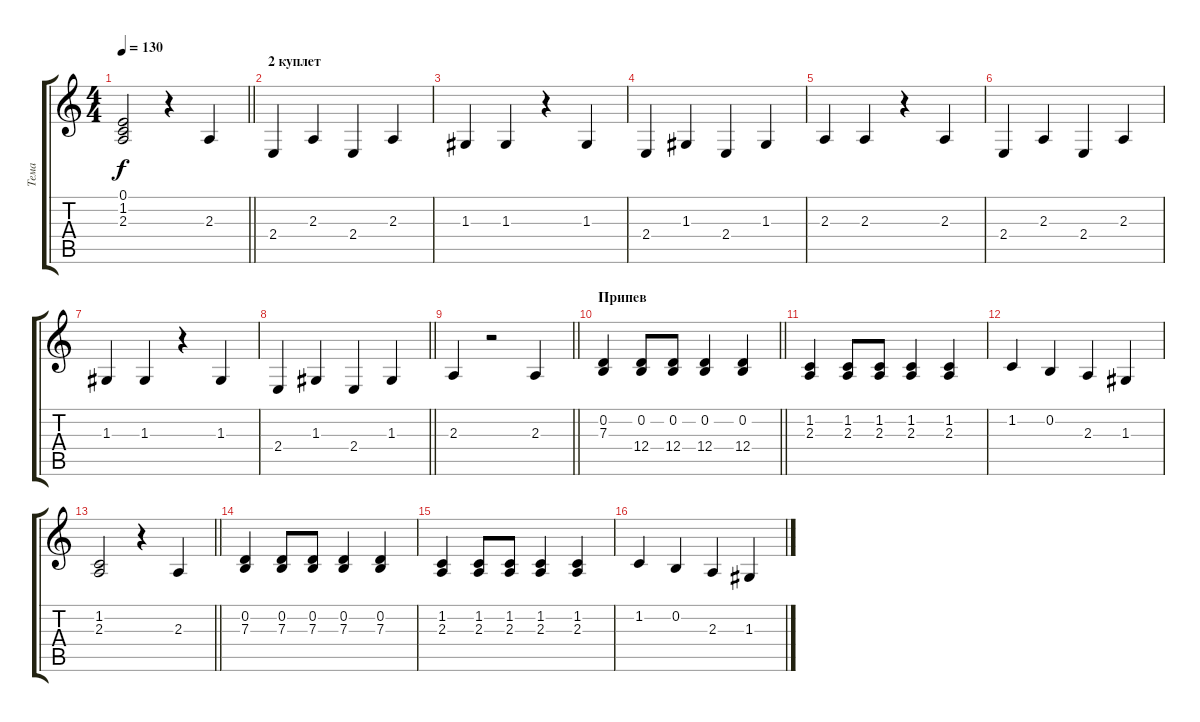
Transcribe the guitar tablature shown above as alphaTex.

\track ("Тема" "Тема") {instrument electricgrandpiano}
\staff {score tabs}
\tuning (E4 B3 G3 D3 A2 E2) {hide}
\ts (4 4)
\tempo 130
\clef g2
\barLineRight lightlight
\ks c
(0.1 1.2 2.3).2{dy f} r.4 2.3.4 |
\section ("" "2 куплет")
2.4.4 2.3.4 2.4.4 2.3.4 |
1.3.4 1.3.4 r.4 1.3.4 |
2.4.4 1.3.4 2.4.4 1.3.4 |
2.3.4 2.3.4 r.4 2.3.4 |
2.4.4 2.3.4 2.4.4 2.3.4 |
1.3.4 1.3.4 r.4 1.3.4 |
\barLineRight lightlight
2.4.4 1.3.4 2.4.4 1.3.4 |
\barLineRight lightlight
2.3.4 r.2 2.3.4 |
\section ("" "Припев")
\barLineRight lightlight
(0.2 7.3).4 (0.2 12.4).8 (0.2 12.4).8 (0.2 12.4).4 (0.2 12.4).4 |
(1.2 2.3).4 (1.2 2.3).8 (1.2 2.3).8 (1.2 2.3).4 (1.2 2.3).4 |
1.2.4 0.2.4 2.3.4 1.3.4 |
\barLineRight lightlight
(1.2 2.3).2 r.4 2.3.4 |
(0.2 7.3).4 (0.2 7.3).8 (0.2 7.3).8 (0.2 7.3).4 (0.2 7.3).4 |
(1.2 2.3).4 (1.2 2.3).8 (1.2 2.3).8 (1.2 2.3).4 (1.2 2.3).4 |
1.2.4 0.2.4 2.3.4 1.3.4
